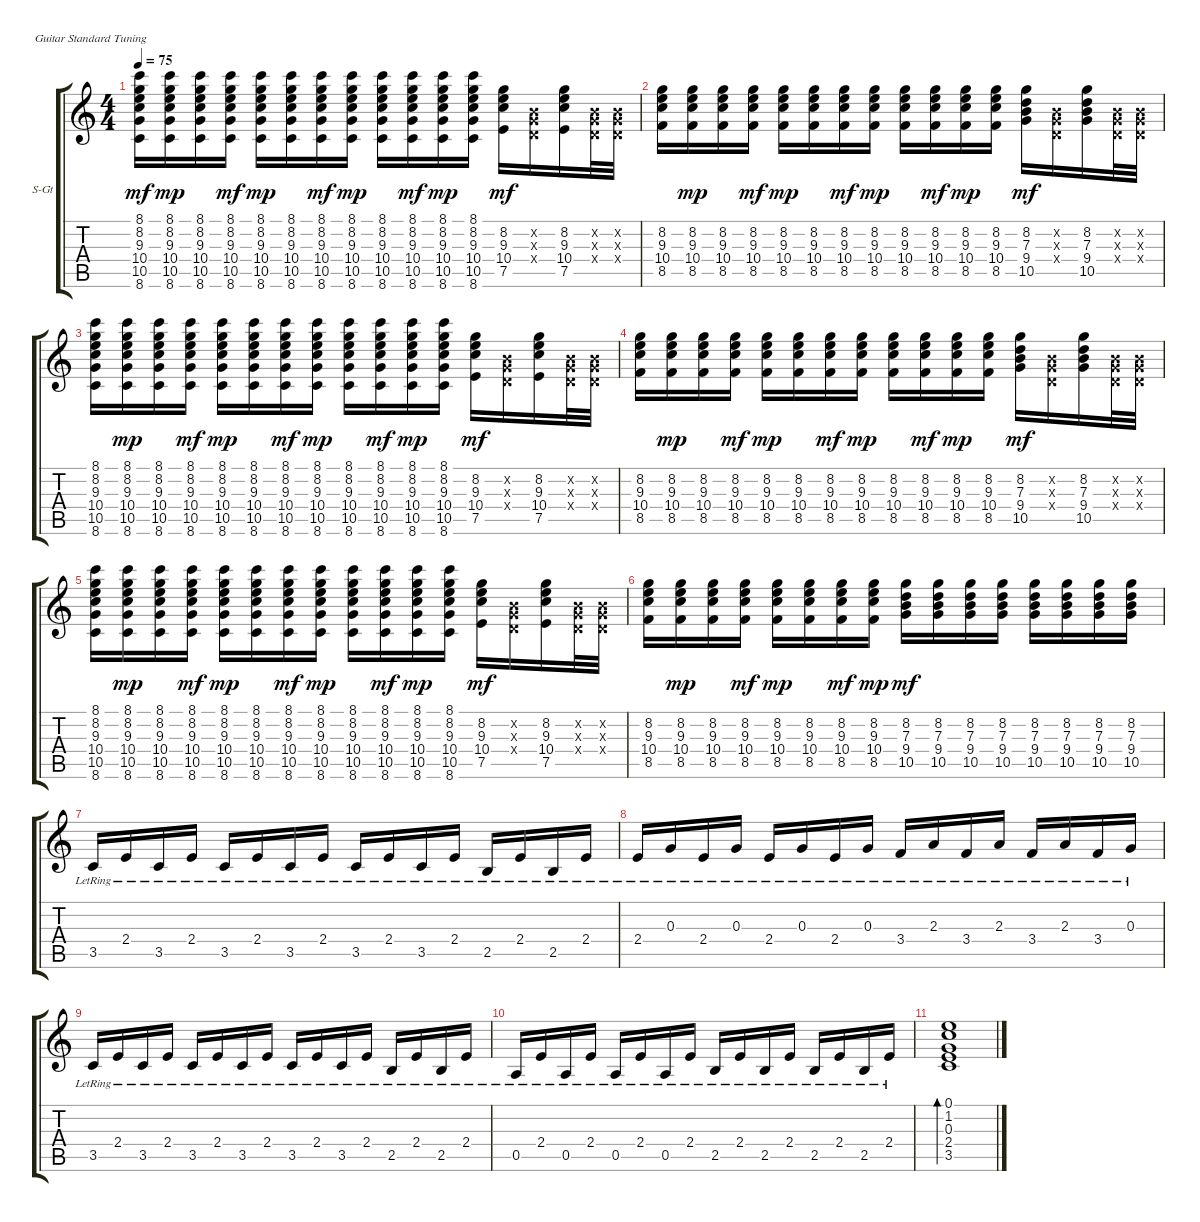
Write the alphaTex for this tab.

\defaultSystemsLayout 4
\bracketExtendMode groupsimilarinstruments
\firstSystemTrackNameOrientation horizontal
\otherSystemsTrackNameOrientation horizontal
\track ("Steel Guitar" "S-Gt") {instrument acousticguitarsteel}
\staff {score tabs}
\tuning (E4 B3 G3 D3 A2 E2)
\ts (4 4)
\tempo 75
\clef g2
\ks c
(8.1 8.6 10.5 10.4 9.3 8.2).16{dy mf} (8.1 8.6 10.5 10.4 9.3 8.2).16{dy mp} (8.1 8.6 10.5 10.4 9.3 8.2).16 (8.1 8.6 10.5 10.4 9.3 8.2).16{dy mf} (8.1 8.6 10.5 10.4 9.3 8.2).16{dy mp} (8.1 8.6 10.5 10.4 9.3 8.2).16 (8.1 8.6 10.4 10.5 9.3 8.2).16{dy mf} (8.1 8.6 10.5 10.4 9.3 8.2).16{dy mp} (8.1 8.6 10.4 10.5 9.3 8.2).16 (8.1 8.6 10.5 10.4 9.3 8.2).16{dy mf} (8.1 8.6 10.4 10.5 9.3 8.2).16{dy mp} (8.1 8.6 10.5 10.4 9.3 8.2).16 (8.2 9.3 10.4 7.5).16{dy mf} (0.3{x} 0.4{x} 0.2{x}).16 (8.2 9.3 10.4 7.5).16 (0.2{x} 0.3{x} 0.4{x}).32 (0.3{x} 0.2{x} 0.4{x}).32 |
(10.4 8.5 9.3 8.2).16 (10.4 8.5 9.3 8.2).16{dy mp} (10.4 8.5 9.3 8.2).16 (10.4 8.5 9.3 8.2).16{dy mf} (10.4 8.5 9.3 8.2).16{dy mp} (10.4 8.5 9.3 8.2).16 (10.4 8.5 9.3 8.2).16{dy mf} (10.4 8.5 9.3 8.2).16{dy mp} (10.4 8.5 9.3 8.2).16 (10.4 8.5 9.3 8.2).16{dy mf} (10.4 8.5 9.3 8.2).16{dy mp} (10.4 8.5 9.3 8.2).16 (9.4 10.5 7.3 8.2).16{dy mf} (0.2{x} 0.3{x} 0.4{x}).16 (9.4 10.5 7.3 8.2).16 (0.4{x} 0.3{x} 0.2{x}).32 (0.2{x} 0.3{x} 0.4{x}).32 |
(8.1 8.6 10.5 10.4 9.3 8.2).16 (8.1 8.6 10.5 10.4 9.3 8.2).16{dy mp} (8.1 8.6 10.5 10.4 9.3 8.2).16 (8.1 8.6 10.5 10.4 9.3 8.2).16{dy mf} (8.1 8.6 10.5 10.4 9.3 8.2).16{dy mp} (8.1 8.6 10.5 10.4 9.3 8.2).16 (8.1 8.6 10.4 10.5 9.3 8.2).16{dy mf} (8.1 8.6 10.5 10.4 9.3 8.2).16{dy mp} (8.1 8.6 10.4 10.5 9.3 8.2).16 (8.1 8.6 10.5 10.4 9.3 8.2).16{dy mf} (8.1 8.6 10.4 10.5 9.3 8.2).16{dy mp} (8.1 8.6 10.5 10.4 9.3 8.2).16 (8.2 9.3 10.4 7.5).16{dy mf} (0.3{x} 0.4{x} 0.2{x}).16 (8.2 9.3 10.4 7.5).16 (0.2{x} 0.3{x} 0.4{x}).32 (0.3{x} 0.2{x} 0.4{x}).32 |
(10.4 8.5 9.3 8.2).16 (10.4 8.5 9.3 8.2).16{dy mp} (10.4 8.5 9.3 8.2).16 (10.4 8.5 9.3 8.2).16{dy mf} (10.4 8.5 9.3 8.2).16{dy mp} (10.4 8.5 9.3 8.2).16 (10.4 8.5 9.3 8.2).16{dy mf} (10.4 8.5 9.3 8.2).16{dy mp} (10.4 8.5 9.3 8.2).16 (10.4 8.5 9.3 8.2).16{dy mf} (10.4 8.5 9.3 8.2).16{dy mp} (10.4 8.5 9.3 8.2).16 (9.4 10.5 7.3 8.2).16{dy mf} (0.2{x} 0.3{x} 0.4{x}).16 (9.4 10.5 7.3 8.2).16 (0.4{x} 0.3{x} 0.2{x}).32 (0.2{x} 0.3{x} 0.4{x}).32 |
(8.1 8.6 10.5 10.4 9.3 8.2).16 (8.1 8.6 10.5 10.4 9.3 8.2).16{dy mp} (8.1 8.6 10.5 10.4 9.3 8.2).16 (8.1 8.6 10.5 10.4 9.3 8.2).16{dy mf} (8.1 8.6 10.5 10.4 9.3 8.2).16{dy mp} (8.1 8.6 10.5 10.4 9.3 8.2).16 (8.1 8.6 10.4 10.5 9.3 8.2).16{dy mf} (8.1 8.6 10.5 10.4 9.3 8.2).16{dy mp} (8.1 8.6 10.4 10.5 9.3 8.2).16 (8.1 8.6 10.5 10.4 9.3 8.2).16{dy mf} (8.1 8.6 10.4 10.5 9.3 8.2).16{dy mp} (8.1 8.6 10.5 10.4 9.3 8.2).16 (8.2 9.3 10.4 7.5).16{dy mf} (0.3{x} 0.4{x} 0.2{x}).16 (8.2 9.3 10.4 7.5).16 (0.2{x} 0.3{x} 0.4{x}).32 (0.3{x} 0.2{x} 0.4{x}).32 |
(10.4 8.5 9.3 8.2).16 (10.4 8.5 9.3 8.2).16{dy mp} (10.4 8.5 9.3 8.2).16 (10.4 8.5 9.3 8.2).16{dy mf} (10.4 8.5 9.3 8.2).16{dy mp} (10.4 8.5 9.3 8.2).16 (10.4 8.5 9.3 8.2).16{dy mf} (10.4 8.5 9.3 8.2).16{dy mp} (9.4 10.5 7.3 8.2).16{dy mf} (9.4 10.5 7.3 8.2).16 (9.4 10.5 7.3 8.2).16 (9.4 10.5 7.3 8.2).16 (9.4 10.5 7.3 8.2).16 (9.4 10.5 7.3 8.2).16 (9.4 10.5 7.3 8.2).16 (9.4 10.5 7.3 8.2).16 |
3.5{lr}.16 2.4{lr}.16 3.5{lr}.16 2.4{lr}.16 3.5{lr}.16 2.4{lr}.16 3.5{lr}.16 2.4{lr}.16 3.5{lr}.16 2.4{lr}.16 3.5{lr}.16 2.4{lr}.16 2.5{lr}.16 2.4{lr}.16 2.5{lr}.16 2.4{lr}.16 |
2.4{lr}.16 0.3{lr}.16 2.4{lr}.16 0.3{lr}.16 2.4{lr}.16 0.3{lr}.16 2.4{lr}.16 0.3{lr}.16 3.4{lr}.16 2.3{lr}.16 3.4{lr}.16 2.3{lr}.16 3.4{lr}.16 2.3{lr}.16 3.4{lr}.16 0.3{lr}.16 |
3.5{lr}.16 2.4{lr}.16 3.5{lr}.16 2.4{lr}.16 3.5{lr}.16 2.4{lr}.16 3.5{lr}.16 2.4{lr}.16 3.5{lr}.16 2.4{lr}.16 3.5{lr}.16 2.4{lr}.16 2.5{lr}.16 2.4{lr}.16 2.5{lr}.16 2.4{lr}.16 |
0.5{lr}.16 2.4{lr}.16 0.5{lr}.16 2.4{lr}.16 0.5{lr}.16 2.4{lr}.16 0.5{lr}.16 2.4{lr}.16 2.5{lr}.16 2.4{lr}.16 2.5{lr}.16 2.4{lr}.16 2.5{lr}.16 2.4{lr}.16 2.5{lr}.16 2.4{lr}.16 |
(3.5 2.4 0.3 1.2 0.1).1{bd 116}
